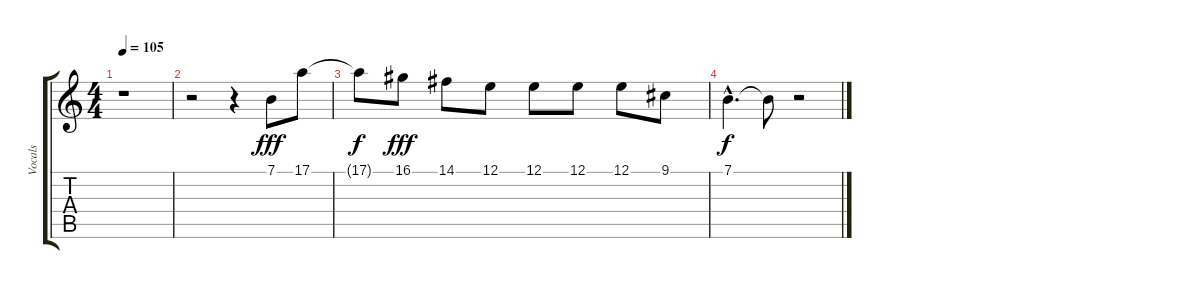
\track ("Vocals" "Vocals") {instrument flute}
\staff {score tabs}
\tuning (E4 B3 G3 D3 A2 E2) {hide}
\ts (4 4)
\tempo 105
\clef g2
\ks c
r.1{dy fff} |
r.2 r.4 7.1.8 17.1.8 |
17.1{t}.8{dy f} 16.1.8{dy fff} 14.1.8 12.1.8 12.1.8 12.1.8 12.1.8 9.1.8 |
7.1{hac}.4{d dy f} 7.1{t}.8 r.2
